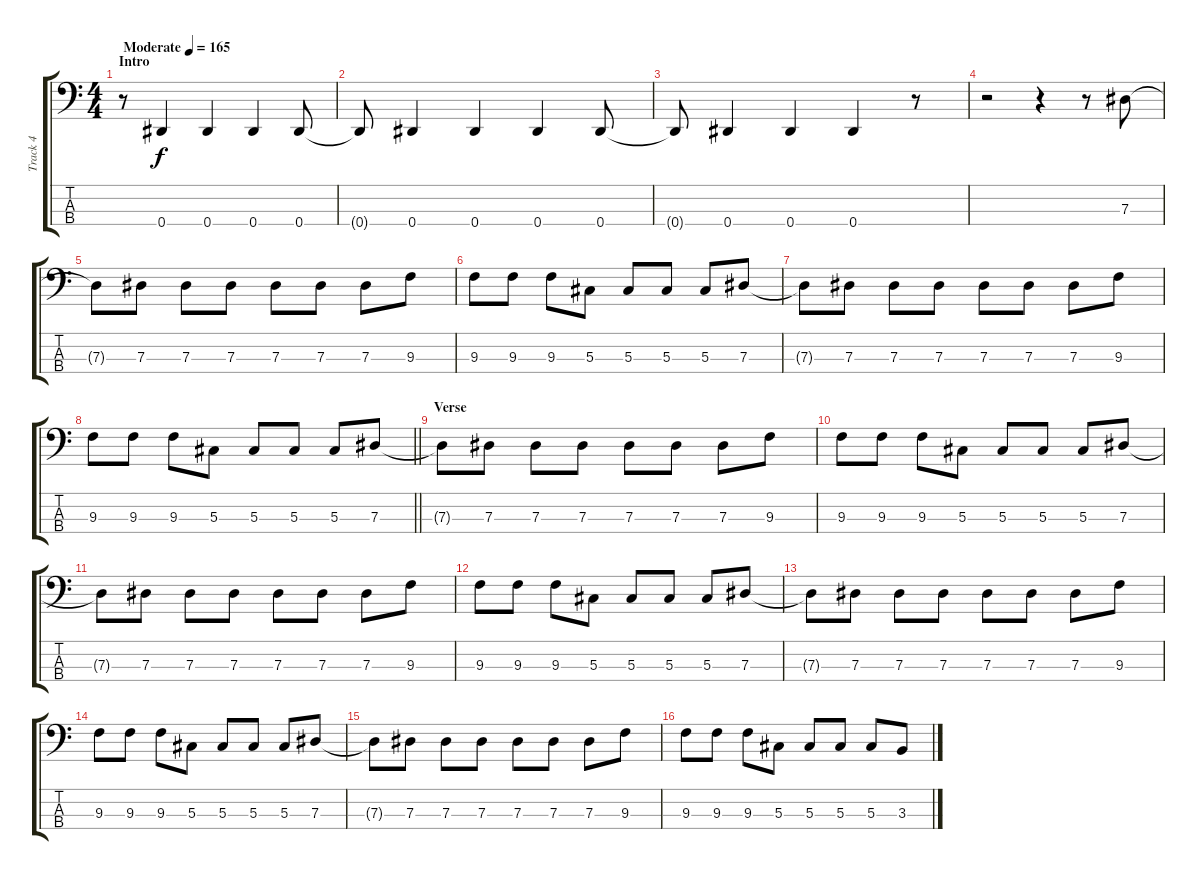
\track ("Track 4" "Track 4") {instrument electricbassfinger}
\staff {score tabs}
\tuning (Gb2 Db2 Ab1 Eb1) {hide}
\ts (4 4)
\section ("" "Intro ")
\tempo (165 "Moderate")
\clef f4
\ks c
r.8{dy f instrument electricbassfinger} 0.4.4 0.4.4 0.4.4 0.4.8 |
0.4{t}.8 0.4.4 0.4.4 0.4.4 0.4.8 |
0.4{t}.8 0.4.4 0.4.4 0.4.4 r.8 |
r.2 r.4 r.8 7.3.8 |
7.3{t}.8 7.3.8 7.3.8 7.3.8 7.3.8 7.3.8 7.3.8 9.3.8 |
9.3.8 9.3.8 9.3.8 5.3.8 5.3.8 5.3.8 5.3.8 7.3.8 |
7.3{t}.8 7.3.8 7.3.8 7.3.8 7.3.8 7.3.8 7.3.8 9.3.8 |
\barLineRight lightlight
9.3.8 9.3.8 9.3.8 5.3.8 5.3.8 5.3.8 5.3.8 7.3.8 |
\section ("" "Verse")
7.3{t}.8 7.3.8 7.3.8 7.3.8 7.3.8 7.3.8 7.3.8 9.3.8 |
9.3.8 9.3.8 9.3.8 5.3.8 5.3.8 5.3.8 5.3.8 7.3.8 |
7.3{t}.8 7.3.8 7.3.8 7.3.8 7.3.8 7.3.8 7.3.8 9.3.8 |
9.3.8 9.3.8 9.3.8 5.3.8 5.3.8 5.3.8 5.3.8 7.3.8 |
7.3{t}.8 7.3.8 7.3.8 7.3.8 7.3.8 7.3.8 7.3.8 9.3.8 |
9.3.8 9.3.8 9.3.8 5.3.8 5.3.8 5.3.8 5.3.8 7.3.8 |
7.3{t}.8 7.3.8 7.3.8 7.3.8 7.3.8 7.3.8 7.3.8 9.3.8 |
9.3.8 9.3.8 9.3.8 5.3.8 5.3.8 5.3.8 5.3.8 3.3.8
